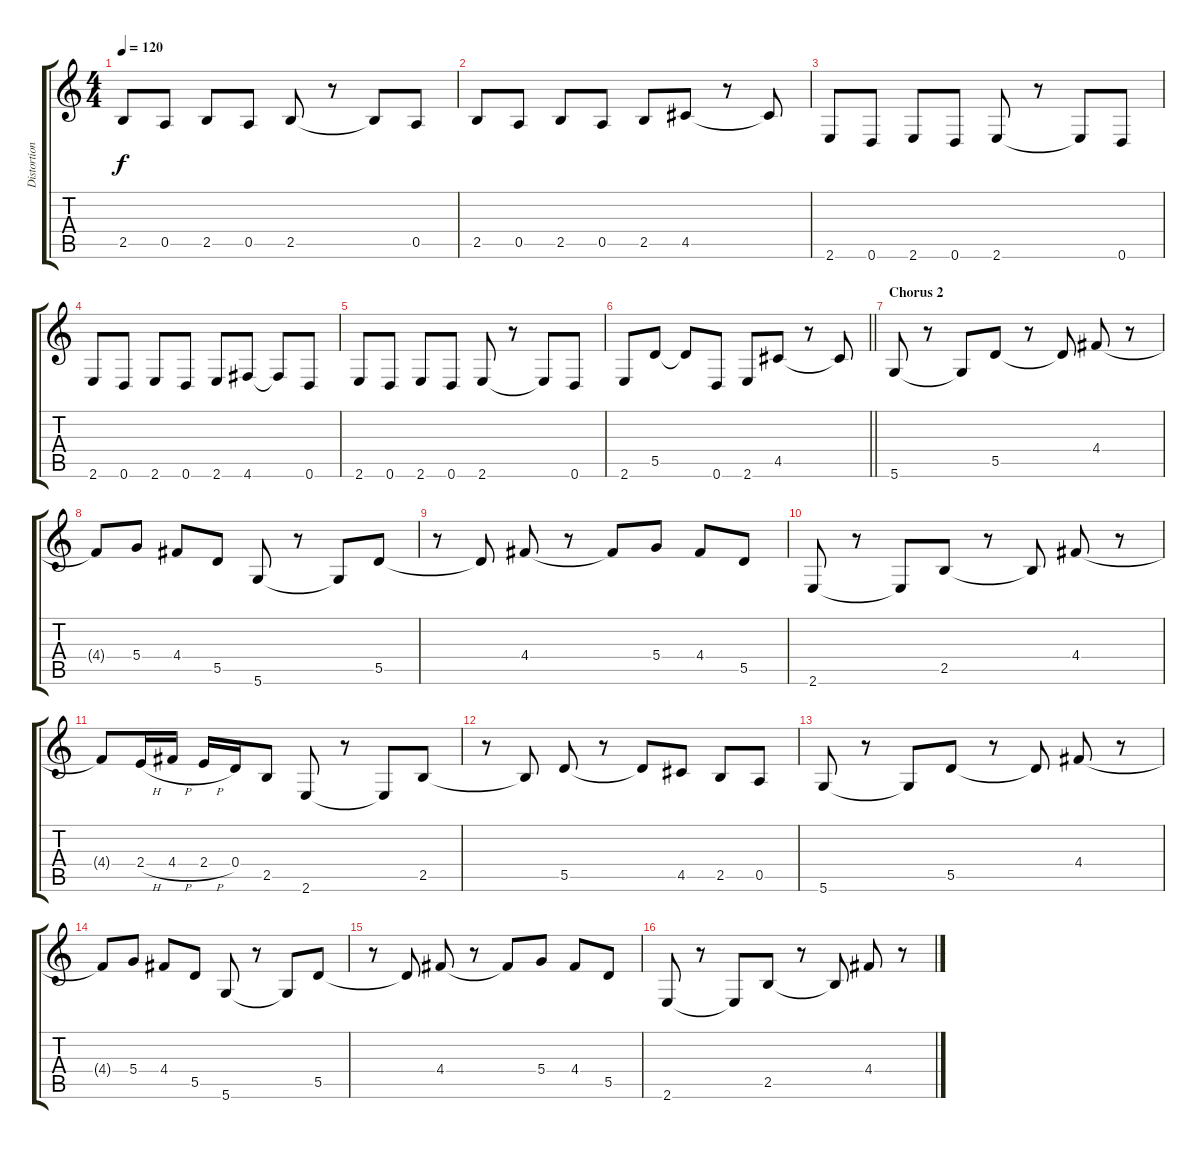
\track ("Distortion 1" "Distortion") {instrument distortionguitar}
\staff {score tabs}
\tuning (E4 B3 G3 D3 A2 D2) {hide}
\ts (4 4)
\tempo 120
\clef g2
\ks c
2.5.8{dy f} 0.5.8 2.5.8 0.5.8 2.5.8 r.8 2.5{t}.8 0.5.8 |
2.5.8 0.5.8 2.5.8 0.5.8 2.5.8 4.5.8 r.8 4.5{t}.8 |
2.6.8 0.6.8 2.6.8 0.6.8 2.6.8 r.8 2.6{t}.8 0.6.8 |
2.6.8 0.6.8 2.6.8 0.6.8 2.6.8 4.6.8 4.6{t}.8 0.6.8 |
2.6.8 0.6.8 2.6.8 0.6.8 2.6.8 r.8 2.6{t}.8 0.6.8 |
\barLineRight lightlight
2.6.8 5.5.8 5.5{t}.8 0.6.8 2.6.8 4.5.8 r.8 4.5{t}.8 |
\section ("" "Chorus 2")
5.6.8 r.8 5.6{t}.8 5.5.8 r.8 5.5{t}.8 4.4.8 r.8 |
4.4{t}.8 5.4.8 4.4.8 5.5.8 5.6.8 r.8 5.6{t}.8 5.5.8 |
r.8 5.5{t}.8 4.4.8 r.8 4.4{t}.8 5.4.8 4.4.8 5.5.8 |
2.6.8 r.8 2.6{t}.8 2.5.8 r.8 2.5{t}.8 4.4.8 r.8 |
4.4{t}.8 2.4{h}.16 4.4{h}.16 2.4{h}.16 0.4.16 2.5.8 2.6.8 r.8 2.6{t}.8 2.5.8 |
r.8 2.5{t}.8 5.5.8 r.8 5.5{t}.8 4.5.8 2.5.8 0.5.8 |
5.6.8 r.8 5.6{t}.8 5.5.8 r.8 5.5{t}.8 4.4.8 r.8 |
4.4{t}.8 5.4.8 4.4.8 5.5.8 5.6.8 r.8 5.6{t}.8 5.5.8 |
r.8 5.5{t}.8 4.4.8 r.8 4.4{t}.8 5.4.8 4.4.8 5.5.8 |
2.6.8 r.8 2.6{t}.8 2.5.8 r.8 2.5{t}.8 4.4.8 r.8
